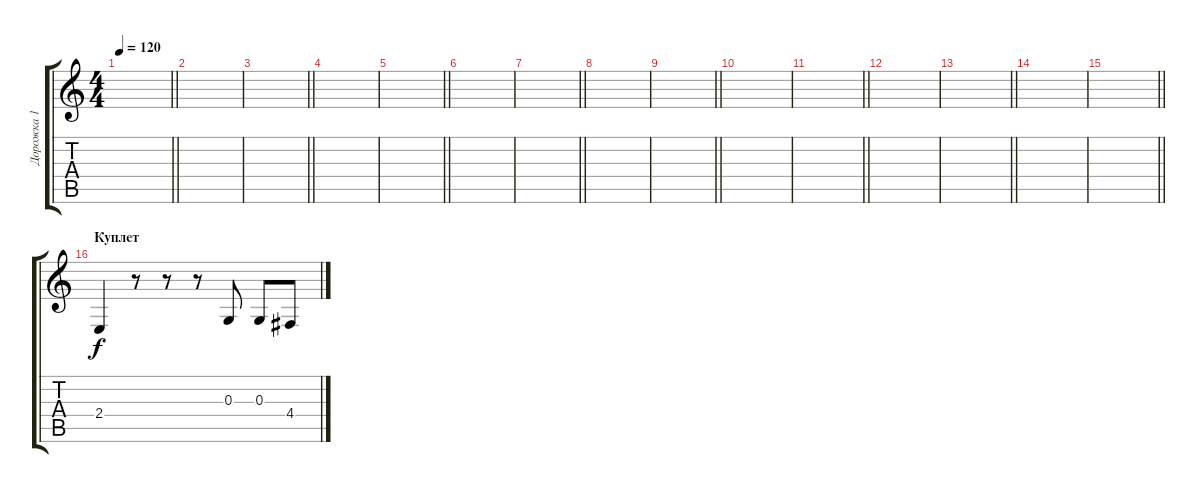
\track ("Дорожка 1" "Дорожка 1") {instrument lead2sawtooth}
\staff {score tabs}
\tuning (E4 B3 G3 D3 A2 E2) {hide}
\ts (4 4)
\tempo 120
\clef g2
\barLineRight lightlight
\ks c
|
|
\barLineRight lightlight
|
|
\barLineRight lightlight
|
|
\barLineRight lightlight
|
|
\barLineRight lightlight
|
|
\barLineRight lightlight
|
|
\barLineRight lightlight
|
|
\barLineRight lightlight
|
\section ("" "Куплет")
2.4.4 r.8 r.8 r.8 0.3.8 0.3.8 4.4.8
